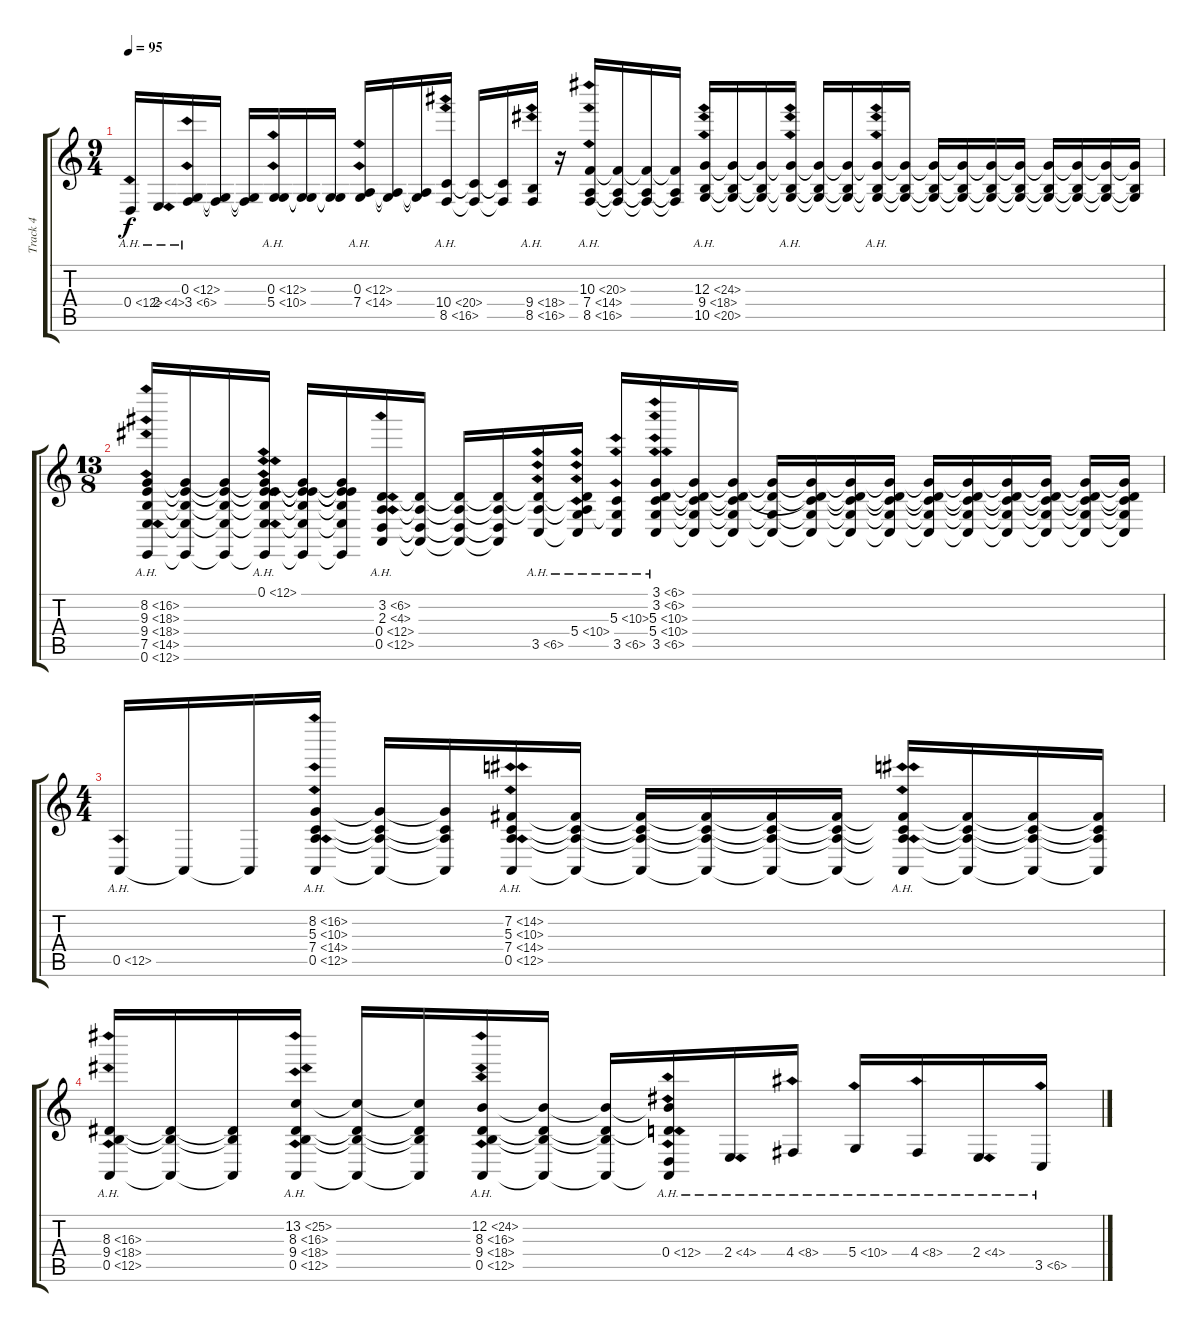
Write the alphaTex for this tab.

\track ("Track 4" "Track 4") {instrument stringensemble1}
\staff {score tabs}
\tuning (E4 B3 G3 D3 A2 E2) {hide}
\ts (9 4)
\tempo 95
\clef g2
\ks c
0.4{ah 12}.16{dy f} 2.4{ah 2}.16 (0.3{ah 12} 3.4{ah 3}).16 (0.3{t} 3.4{t}).16 (0.3{t} 3.4{t}).16 (0.3{ah 12} 5.4{ah 5}).16 (0.3{t} 5.4{t}).16 (0.3{t} 5.4{t}).16 (0.3{ah 12} 7.4{ah 7}).16 (0.3{t} 7.4{t}).16 (0.3{t} 7.4{t}).16 (10.4{ah 10} 8.5{ah 8}).16 (10.4{t} 8.5{t}).16 (10.4{t} 8.5{t}).16 (9.4{ah 9} 8.5{ah 8}).16 r.16 (10.3{ah 10} 7.4{ah 7} 8.5{ah 8}).16 (10.3{t} 7.4{t} 8.5{t}).16 (10.3{t} 7.4{t} 8.5{t}).16 (10.3{t} 7.4{t} 8.5{t}).16 (12.3{ah 12} 9.4{ah 9} 10.5{ah 10}).16 (12.3{t} 9.4{t} 10.5{t}).16 (12.3{t} 9.4{t} 10.5{t}).16 (12.3{ah 12 t} 9.4{ah 9 t} 10.5{ah 10 t}).16 (12.3{t} 9.4{t} 10.5{t}).16 (12.3{t} 9.4{t} 10.5{t}).16 (12.3{ah 12 t} 9.4{ah 9 t} 10.5{ah 10 t}).16 (12.3{t} 9.4{t} 10.5{t}).16 (12.3{t} 9.4{t} 10.5{t}).16 (12.3{t} 9.4{t} 10.5{t}).16 (12.3{t} 9.4{t} 10.5{t}).16 (12.3{t} 9.4{t} 10.5{t}).16 (12.3{t} 9.4{t} 10.5{t}).16 (12.3{t} 9.4{t} 10.5{t}).16 (12.3{t} 9.4{t} 10.5{t}).16 (12.3{t} 9.4{t} 10.5{t}).16 |
\ts (13 8)
(8.2{ah 8} 9.3{ah 9} 9.4{ah 9} 7.5{ah 7} 0.6{ah 12}).16{instrument stringensemble1} (8.2{t} 9.3{t} 9.4{t} 7.5{t} 0.6{t}).16 (8.2{t} 9.3{t} 9.4{t} 7.5{t} 0.6{t}).16 (0.1{ah 12} 8.2{ah 12 t} 9.3{ah 12 t} 9.4{ah 12 t} 7.5{ah 12 t} 0.6{ah 12 t}).16 (0.1{t} 8.2{t} 9.3{t} 9.4{t} 7.5{t} 0.6{t}).16 (0.1{t} 8.2{t} 9.3{t} 9.4{t} 7.5{t} 0.6{t}).16 (3.2{ah 3} 2.3{ah 2} 0.4{ah 12} 0.5{ah 12}).16 (3.2{t} 2.3{t} 0.4{t} 0.5{t}).16 (3.2{t} 2.3{t} 0.4{t} 0.5{t}).16 (3.2{t} 2.3{t} 0.4{t} 0.5{t}).16 (3.2{ah 12 t} 2.3{ah 12 t} 3.5{ah 3}).16 (3.2{ah 12 t} 2.3{ah 12 t} 5.4{ah 5} 3.5{ah 12 t}).16 (5.3{ah 5} 5.4{ah 12 t} 3.5{ah 3}).16 (3.1{ah 3} 3.2{ah 3} 5.3{ah 5} 5.4{ah 5} 3.5{ah 3}).16 (3.1{t} 3.2{t} 5.3{t} 5.4{t} 3.5{t}).16 (3.1{t} 3.2{t} 5.3{t} 5.4{t} 3.5{t}).16 (3.1{t} 3.2{t} 5.4{t} 3.5{t}).16 (3.1{t} 3.2{t} 5.3{t} 5.4{t} 3.5{t}).16 (3.1{t} 3.2{t} 5.3{t} 5.4{t} 3.5{t}).16 (3.1{t} 3.2{t} 5.3{t} 5.4{t} 3.5{t}).16 (3.1{t} 3.2{t} 5.3{t} 5.4{t} 3.5{t}).16 (3.1{t} 3.2{t} 5.3{t} 5.4{t} 3.5{t}).16 (3.1{t} 3.2{t} 5.3{t} 5.4{t} 3.5{t}).16 (3.1{t} 3.2{t} 5.3{t} 5.4{t} 3.5{t}).16 (3.1{t} 3.2{t} 5.3{t} 5.4{t} 3.5{t}).16 (3.1{t} 3.2{t} 5.3{t} 5.4{t} 3.5{t}).16 |
\ts (4 4)
0.5{ah 12}.16 0.5{t}.16 0.5{t}.16 (8.2{ah 8} 5.3{ah 5} 7.4{ah 7} 0.5{ah 12}).16 (8.2{t} 5.3{t} 7.4{t} 0.5{t}).16 (8.2{t} 5.3{t} 7.4{t} 0.5{t}).16 (7.2{ah 7} 5.3{ah 5} 7.4{ah 7} 0.5{ah 12}).16 (7.2{t} 5.3{t} 7.4{t} 0.5{t}).16 (7.2{t} 5.3{t} 7.4{t} 0.5{t}).16 (7.2{t} 5.3{t} 7.4{t} 0.5{t}).16 (7.2{t} 5.3{t} 7.4{t} 0.5{t}).16 (7.2{t} 5.3{t} 7.4{t} 0.5{t}).16 (7.2{ah 7 t} 5.3{ah 5 t} 7.4{ah 7 t} 0.5{ah 12 t}).16 (7.2{t} 5.3{t} 7.4{t} 0.5{t}).16 (7.2{t} 5.3{t} 7.4{t} 0.5{t}).16 (7.2{t} 5.3{t} 7.4{t} 0.5{t}).16 |
(8.3{ah 8} 9.4{ah 9} 0.5{ah 12}).16 (8.3{t} 9.4{t} 0.5{t}).16 (8.3{t} 9.4{t} 0.5{t}).16 (13.2{ah 12} 8.3{ah 8} 9.4{ah 9} 0.5{ah 12}).16 (13.2{t} 8.3{t} 9.4{t} 0.5{t}).16 (13.2{t} 8.3{t} 9.4{t} 0.5{t}).16 (12.2{ah 12} 8.3{ah 8} 9.4{ah 9} 0.5{ah 12}).16 (12.2{t} 8.3{t} 9.4{t} 0.5{t}).16 (12.2{t} 8.3{t} 9.4{t} 0.5{t}).16 (12.2{ah 12 t} 8.3{ah 12 t} 0.4{ah 12} 0.5{ah 12 t}).16 2.4{ah 2}.16 4.4{ah 4}.16 5.4{ah 5}.16 4.4{ah 4}.16 2.4{ah 2}.16 3.5{ah 3}.16
